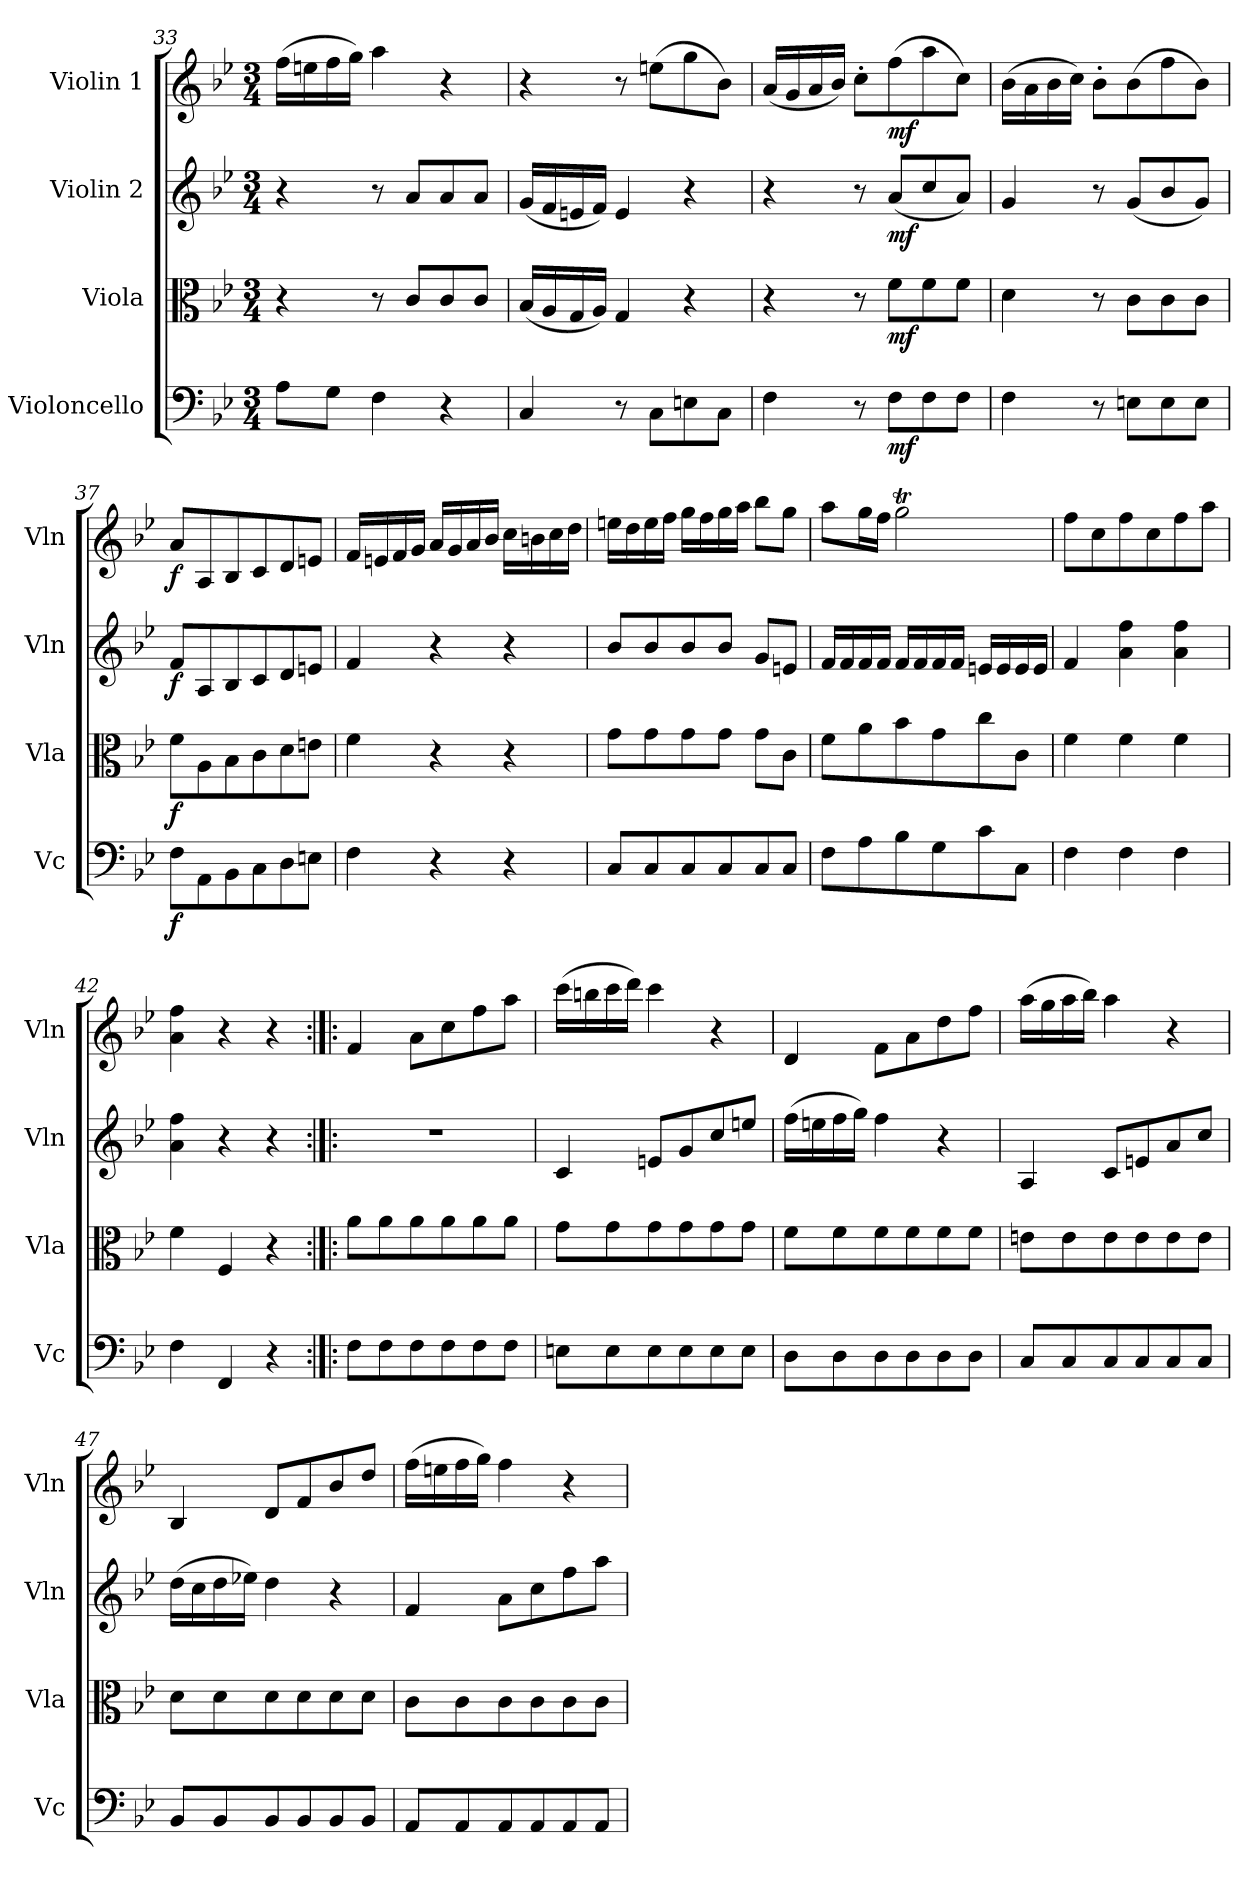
**kern	**dynam	**kern	**dynam	**kern	**dynam	**kern	**dynam
*part4	*part4	*part3	*part3	*part2	*part2	*part1	*part1
*staff4	*staff4	*staff3	*staff3	*staff2	*staff2	*staff1	*staff1
*I"Violoncello	*	*I"Viola	*	*I"Violin 2	*	*I"Violin 1	*
*I'Vc	*	*I'Vla	*	*I'Vln	*	*I'Vln	*
*clefF4	*	*clefC3	*	*clefG2	*	*clefG2	*
*k[b-e-]	*	*k[b-e-]	*	*k[b-e-]	*	*k[b-e-]	*
*M3/4	*	*M3/4	*	*M3/4	*	*M3/4	*
=33	=33	=33	=33	=33	=33	=33	=33
8A\L	.	4r	.	4r	.	(16ff\LL	.
.	.	.	.	.	.	16een\	.
8G\J	.	.	.	.	.	16ff\	.
.	.	.	.	.	.	16gg\JJ)	.
4F\	.	8r	.	8r	.	4aa\	.
.	.	8c/L	.	8a/L	.	.	.
4r	.	8c/	.	8a/	.	4r	.
.	.	8c/J	.	8a/J	.	.	.
!!LO:LB:g=z
=34	=34	=34	=34	=34	=34	=34	=34
4C/	.	(16B-/LL	.	(16g/LL	.	4r	.
.	.	16A/	.	16f/	.	.	.
.	.	16G/	.	16en/	.	.	.
.	.	16A/JJ)	.	16f/JJ)	.	.	.
8r	.	4G/	.	4e/	.	8r	.
8C\L	.	.	.	.	.	(8een\L	.
8En\	.	4r	.	4r	.	8gg\	.
8C\J	.	.	.	.	.	8b-\J)	.
=35	=35	=35	=35	=35	=35	=35	=35
4F\	.	4r	.	4r	.	(16a/LL	.
.	.	.	.	.	.	16g/	.
.	.	.	.	.	.	16a/	.
.	.	.	.	.	.	16b-/JJ)	.
8r	.	8r	.	8r	.	8cc'\L	.
!	!LO:DY:b	!	!LO:DY:b	!	!LO:DY:b	!	!LO:DY:b
8F\L	mf	8f\L	mf	(8a/L	mf	(8ff\	mf
8F\	.	8f\	.	8cc/	.	8aa\	.
8F\J	.	8f\J	.	8a/J)	.	8cc\J)	.
=36	=36	=36	=36	=36	=36	=36	=36
4F\	.	4d\	.	4g/	.	(16b-\LL	.
.	.	.	.	.	.	16a\	.
.	.	.	.	.	.	16b-\	.
.	.	.	.	.	.	16cc\JJ)	.
8r	.	8r	.	8r	.	8b-'\L	.
8En\L	.	8c\L	.	(8g/L	.	(8b-\	.
8E\	.	8c\	.	8b-/	.	8ff\	.
8E\J	.	8c\J	.	8g/J)	.	8b-\J)	.
=37	=37	=37	=37	=37	=37	=37	=37
!	!LO:DY:b	!	!LO:DY:b	!	!LO:DY:b	!	!LO:DY:b
8F\L	f	8f\L	f	8f/L	f	8a/L	f
8AA\	.	8A\	.	8A/	.	8A/	.
8BB-\	.	8B-\	.	8B-/	.	8B-/	.
8C\	.	8c\	.	8c/	.	8c/	.
8D\	.	8d\	.	8d/	.	8d/	.
8En\J	.	8en\J	.	8en/J	.	8en/J	.
!!LO:PB:g=z
=38	=38	=38	=38	=38	=38	=38	=38
4F\	.	4f\	.	4f/	.	16f/LL	.
.	.	.	.	.	.	16en/	.
.	.	.	.	.	.	16f/	.
.	.	.	.	.	.	16g/JJ	.
4r	.	4r	.	4r	.	16a/LL	.
.	.	.	.	.	.	16g/	.
.	.	.	.	.	.	16a/	.
.	.	.	.	.	.	16b-/JJ	.
4r	.	4r	.	4r	.	16cc\LL	.
.	.	.	.	.	.	16bn\	.
.	.	.	.	.	.	16cc\	.
.	.	.	.	.	.	16dd\JJ	.
=39	=39	=39	=39	=39	=39	=39	=39
8C/L	.	8g\L	.	8b-/L	.	16een\LL	.
.	.	.	.	.	.	16dd\	.
8C/	.	8g\	.	8b-/	.	16ee\	.
.	.	.	.	.	.	16ff\JJ	.
8C/	.	8g\	.	8b-/	.	16gg\LL	.
.	.	.	.	.	.	16ff\	.
8C/	.	8g\J	.	8b-/J	.	16gg\	.
.	.	.	.	.	.	16aa\JJ	.
8C/	.	8g\L	.	8g/L	.	8bb-\L	.
8C/J	.	8c\J	.	8en/J	.	8gg\J	.
=40	=40	=40	=40	=40	=40	=40	=40
8F\L	.	8f\L	.	16f/LL	.	8aa\L	.
.	.	.	.	16f/	.	.	.
8A\	.	8a\	.	16f/	.	16gg\L	.
.	.	.	.	16f/JJ	.	16ff\JJ	.
8B-\	.	8b-\	.	16f/LL	.	2ggT\	.
.	.	.	.	16f/	.	.	.
8G\	.	8g\	.	16f/	.	.	.
.	.	.	.	16f/JJ	.	.	.
8c\	.	8cc\	.	16en/LL	.	.	.
.	.	.	.	16e/	.	.	.
8C\J	.	8c\J	.	16e/	.	.	.
.	.	.	.	16e/JJ	.	.	.
!!LO:LB:g=z
=41	=41	=41	=41	=41	=41	=41	=41
4F\	.	4f\	.	4f/	.	8ff\L	.
.	.	.	.	.	.	8cc\	.
4F\	.	4f\	.	4a\ 4ff\	.	8ff\	.
.	.	.	.	.	.	8cc\	.
4F\	.	4f\	.	4a\ 4ff\	.	8ff\	.
.	.	.	.	.	.	8aa\J	.
=42	=42	=42	=42	=42	=42	=42	=42
4F\	.	4f\	.	4a\ 4ff\	.	4a\ 4ff\	.
4FF/	.	4F/	.	4r	.	4r	.
4r	.	4r	.	4r	.	4r	.
=43:|!|:	=43:|!|:	=43:|!|:	=43:|!|:	=43:|!|:	=43:|!|:	=43:|!|:	=43:|!|:
8F\L	.	8a\L	.	2.r	.	4f/	.
8F\	.	8a\	.	.	.	.	.
8F\	.	8a\	.	.	.	8a\L	.
8F\	.	8a\	.	.	.	8cc\	.
8F\	.	8a\	.	.	.	8ff\	.
8F\J	.	8a\J	.	.	.	8aa\J	.
=44	=44	=44	=44	=44	=44	=44	=44
8En\L	.	8g\L	.	4c/	.	(16ccc\LL	.
.	.	.	.	.	.	16bbn\	.
8E\	.	8g\	.	.	.	16ccc\	.
.	.	.	.	.	.	16ddd\JJ)	.
8E\	.	8g\	.	8en/L	.	4ccc\	.
8E\	.	8g\	.	8g/	.	.	.
8E\	.	8g\	.	8cc/	.	4r	.
8E\J	.	8g\J	.	8een/J	.	.	.
=45	=45	=45	=45	=45	=45	=45	=45
8D\L	.	8f\L	.	(16ff\LL	.	4d/	.
.	.	.	.	16een\	.	.	.
8D\	.	8f\	.	16ff\	.	.	.
.	.	.	.	16gg\JJ)	.	.	.
8D\	.	8f\	.	4ff\	.	8f\L	.
8D\	.	8f\	.	.	.	8a\	.
8D\	.	8f\	.	4r	.	8dd\	.
8D\J	.	8f\J	.	.	.	8ff\J	.
!!LO:LB:g=z
=46	=46	=46	=46	=46	=46	=46	=46
8C/L	.	8en\L	.	4A/	.	(16aa\LL	.
.	.	.	.	.	.	16gg\	.
8C/	.	8e\	.	.	.	16aa\	.
.	.	.	.	.	.	16bb-\JJ)	.
8C/	.	8e\	.	8c/L	.	4aa\	.
8C/	.	8e\	.	8en/	.	.	.
8C/	.	8e\	.	8a/	.	4r	.
8C/J	.	8e\J	.	8cc/J	.	.	.
=47	=47	=47	=47	=47	=47	=47	=47
8BB-/L	.	8d\L	.	(16dd\LL	.	4B-/	.
.	.	.	.	16cc\	.	.	.
8BB-/	.	8d\	.	16dd\	.	.	.
.	.	.	.	16ee-X\JJ)	.	.	.
8BB-/	.	8d\	.	4dd\	.	8d/L	.
8BB-/	.	8d\	.	.	.	8f/	.
8BB-/	.	8d\	.	4r	.	8b-/	.
8BB-/J	.	8d\J	.	.	.	8dd/J	.
=48	=48	=48	=48	=48	=48	=48	=48
8AA/L	.	8c\L	.	4f/	.	(16ff\LL	.
.	.	.	.	.	.	16een\	.
8AA/	.	8c\	.	.	.	16ff\	.
.	.	.	.	.	.	16gg\JJ)	.
8AA/	.	8c\	.	8a\L	.	4ff\	.
8AA/	.	8c\	.	8cc\	.	.	.
8AA/	.	8c\	.	8ff\	.	4r	.
8AA/J	.	8c\J	.	8aa\J	.	.	.
=	=	=	=	=	=	=	=
*-	*-	*-	*-	*-	*-	*-	*-
